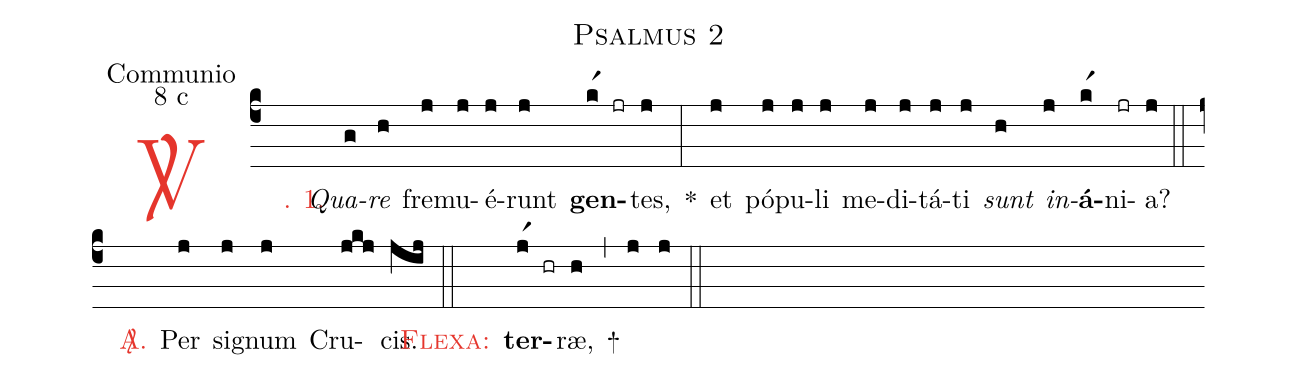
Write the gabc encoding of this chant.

name: Psalmus 2;
office-part: Communio;
mode: 8;
mode-differentia: c;
%%
(c4)

<c><sp>V/</sp>. 1.</c>() <i>Qua</i>(g)<i>re</i>(h) fre(j)mu(j)é(j)runt(j) <b>gen</b>(kr1 jr)tes,(j) *(:) et(j) pó(j)pu(j)li(j) me(j)di(j)tá(j)ti(j) <i>sunt</i>(h) <i>in</i>(j)<b>á</b>(kr1)ni(jr)a?(j)

(::)

<nlba><c><sp>A/</sp>.</c>() Per</nlba>(j) si(j)gnum(j) Cru(jkj)cis.(jij)

(::)

<nlba><c><sc>Flexa:</sc></c>() <b>ter</b></nlba>(jr1 hr)ræ,(h) +(,) (j) (j)

(::)
